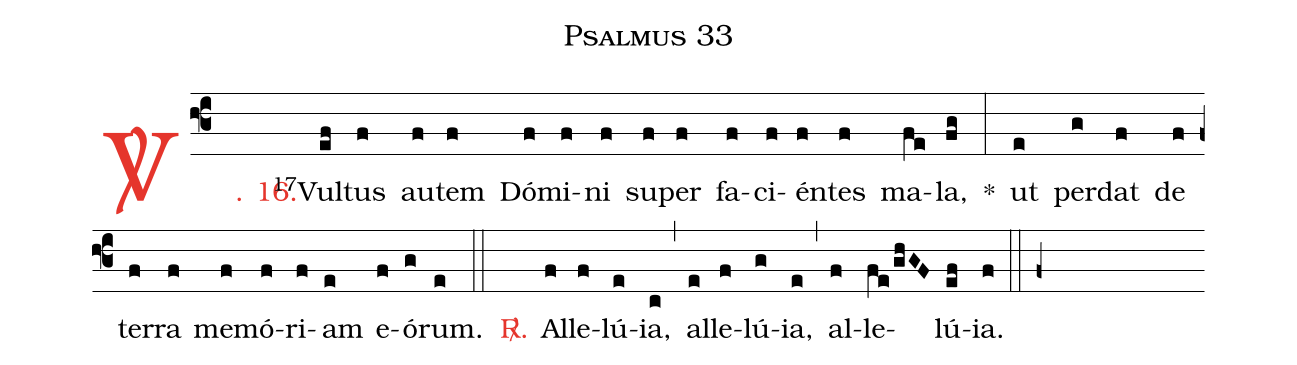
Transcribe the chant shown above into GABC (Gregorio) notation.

name: Psalmus 33;
%%
(f3)

<c><sp>V/</sp>. 16.</c>() <v>\VSup{17}</v>Vul(ef)tus(f) au(f)tem(f) Dó(f)mi(f)ni(f) su(f)per(f) fa(f)ci(f)én(f)tes(f) ma(fe)la,(fg) *(:) ut(e) per(g)dat(f) de(f) ter(f)ra(f) me(f)mó(f)ri(f)am(e) e(f)ó(g)rum.(e)

(::)

<nlba><c><sp>R/</sp>.</c>() Al</nlba>(f)le(f)lú(e)ia,(c) (,) al(e)le(f)lú(g)ia,(e) (,) al(f)le(fe/ghGF)lú(ef)ia.(f)

(::)

(f+)
